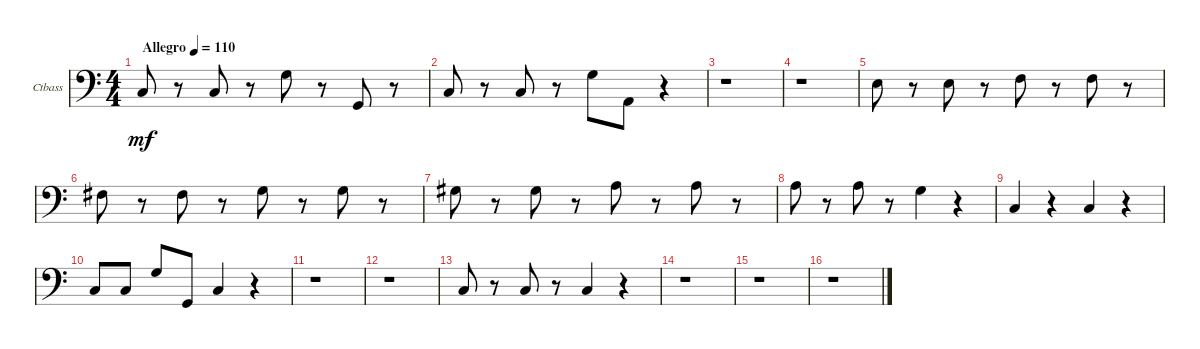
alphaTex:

\defaultSystemsLayout 4
\bracketExtendMode groupsimilarinstruments
\firstSystemTrackNameOrientation horizontal
\otherSystemsTrackNameOrientation horizontal
\track ("Contrabass" "Ctbass") {instrument contrabass}
\staff {score}
\tuning (G2 D2 A1 E1)
\ts (4 4)
\tempo (110 "Allegro")
\clef f4
\scale
0.487395
\ks c
3.3.8{dy mf instrument contrabass} r.8 3.3.8 r.8 0.1.8 r.8 3.4.8 r.8 |
\scale
0.256303 3.3.8 r.8 3.3.8 r.8 0.1.8 0.3.8 r.4 |
\scale
0.256303 r.1 |
\scale
0.333333 r.1 |
\scale
0.333333 2.2.8 r.8 2.2.8 r.8 3.2.8 r.8 3.2.8 r.8 |
\scale
0.333333 4.2.8 r.8 4.2.8 r.8 0.1.8 r.8 0.1.8 r.8 |
\scale
0.333333 1.1.8 r.8 1.1.8 r.8 2.1.8 r.8 2.1.8 r.8 |
\scale
0.333333 2.1.8 r.8 2.1.8 r.8 0.1.4 r.4 |
\scale
0.333333 3.3.4 r.4 3.3.4 r.4 |
\scale
0.333333 3.3.8 3.3.8 0.1.8 3.4.8 3.3.4 r.4 |
\scale
0.333333 r.1 |
\scale
0.333333 r.1 |
\scale
0.333333 3.3.8 r.8 3.3.8 r.8 3.3.4 r.4 |
\scale
0.333333 r.1 |
\scale
0.333333 r.1 |
\scale
0.333333 r.1
